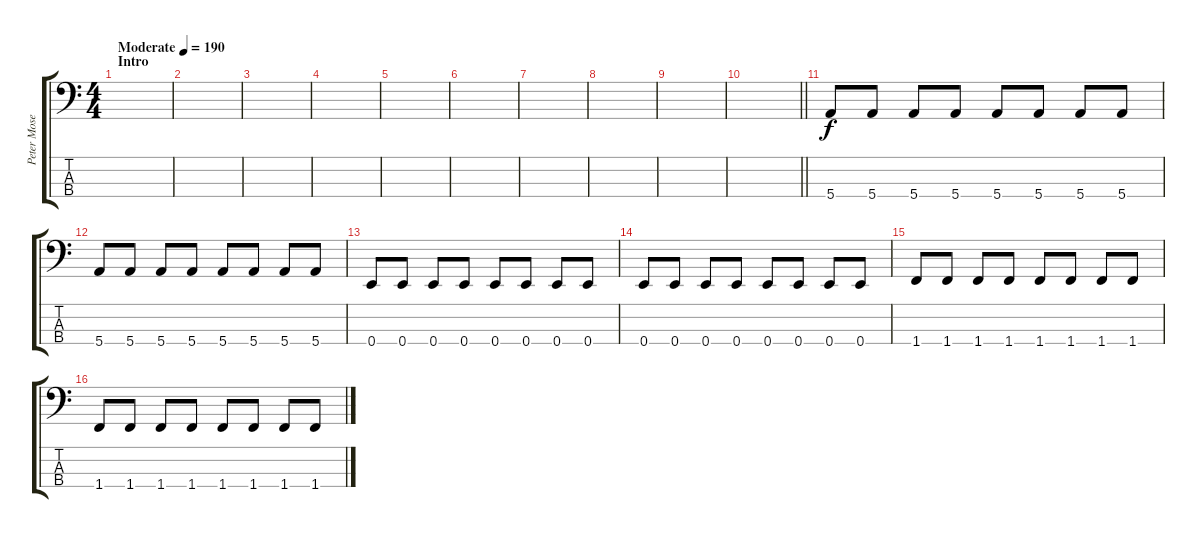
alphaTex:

\track ("Peter Mosely" "Peter Mose") {instrument electricbassfinger}
\staff {score tabs}
\tuning (G2 D2 A1 E1) {hide}
\ts (4 4)
\section ("" "Intro")
\tempo (190 "Moderate")
\clef f4
\ks c
|
|
|
|
|
|
|
|
|
\barLineRight lightlight
|
5.4.8 5.4.8 5.4.8 5.4.8 5.4.8 5.4.8 5.4.8 5.4.8 |
5.4.8 5.4.8 5.4.8 5.4.8 5.4.8 5.4.8 5.4.8 5.4.8 |
0.4.8 0.4.8 0.4.8 0.4.8 0.4.8 0.4.8 0.4.8 0.4.8 |
0.4.8 0.4.8 0.4.8 0.4.8 0.4.8 0.4.8 0.4.8 0.4.8 |
1.4.8 1.4.8 1.4.8 1.4.8 1.4.8 1.4.8 1.4.8 1.4.8 |
1.4.8 1.4.8 1.4.8 1.4.8 1.4.8 1.4.8 1.4.8 1.4.8
